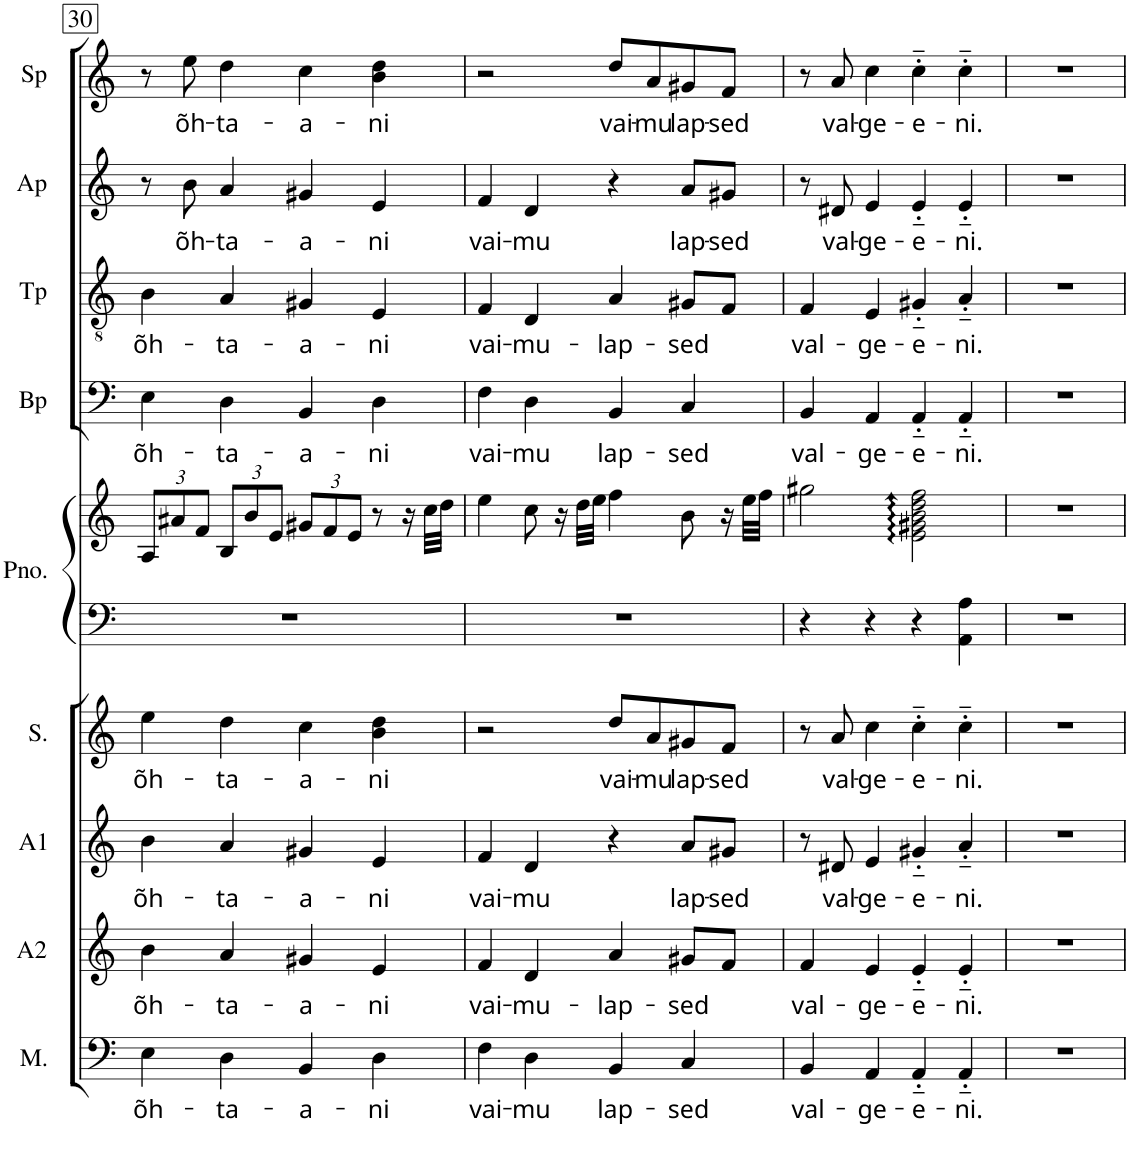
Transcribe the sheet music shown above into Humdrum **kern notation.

**kern	**text	**kern	**text	**kern	**text	**kern	**text	**kern	**kern	**kern	**text	**kern	**text	**kern	**text	**kern	**text
*part9	*part9	*part8	*part8	*part7	*part7	*part6	*part6	*part5	*part5	*part4	*part4	*part3	*part3	*part2	*part2	*part1	*part1
*staff10	*staff10	*staff9	*staff9	*staff8	*staff8	*staff7	*staff7	*staff6	*staff5	*staff4	*staff4	*staff3	*staff3	*staff2	*staff2	*staff1	*staff1
*I"Men	*	*I"Alto II	*	*I"Alto I	*	*I"Soprano	*	*I"Piano	*	*I"cp Basso	*	*I"cp Tenore	*	*I"cp Alto	*	*I"cp Soprano	*
*I'M.	*	*I'A2	*	*I'A1	*	*I'S.	*	*I'Pno.	*	*	*	*	*	*	*	*I'Sp	*
!!LO:PB:g=z
*clefF4	*	*clefG2	*	*clefG2	*	*clefG2	*	*clefF4	*clefG2	*clefF4	*	*clefGv2	*	*clefG2	*	*clefG2	*
*	*	*Trd1c2	*	*Trd1c2	*	*	*	*	*	*	*	*	*	*Trd1c2	*	*	*
*k[]	*	*k[]	*	*k[]	*	*k[]	*	*k[]	*k[]	*k[]	*	*k[]	*	*k[]	*	*k[]	*
*M4/4	*	*M4/4	*	*M4/4	*	*M4/4	*	*M4/4	*M4/4	*M4/4	*	*M4/4	*	*M4/4	*	*M4/4	*
=30	=30	=30	=30	=30	=30	=30	=30	=30	=30	=30	=30	=30	=30	=30	=30	=30	=30
!	!LO:LY:b	!	!LO:LY:b	!	!LO:LY:b	!	!LO:LY:b	!	!	!	!	!	!	!	!	!	!
*	*	*	*	*	*	*	*	*	*Xbrackettup	*	*	*	*	*	*	*	*
!	!	!	!	!	!	!	!	!	!	!	!LO:LY:b	!	!LO:LY:b	!	!	!	!
4E\	õh-	4b\	õh-	4b\	õh-	4ee\	õh-	1r	12A/L	4E\	õh-	4B\	õh-	8r	.	8r	.
.	.	.	.	.	.	.	.	.	12a#X/	.	.	.	.	.	.	.	.
!	!	!	!	!	!	!	!	!	!	!	!	!	!	!	!LO:LY:b	!	!LO:LY:b
.	.	.	.	.	.	.	.	.	.	.	.	.	.	8b\	õh-	8ee\	õh-
.	.	.	.	.	.	.	.	.	12f/J	.	.	.	.	.	.	.	.
!	!LO:LY:b	!	!LO:LY:b	!	!LO:LY:b	!	!LO:LY:b	!	!	!	!LO:LY:b	!	!LO:LY:b	!	!LO:LY:b	!	!LO:LY:b
4D\	-ta-	4a/	-ta-	4a/	-ta-	4dd\	-ta-	.	12B/L	4D\	-ta-	4A/	-ta-	4a/	-ta-	4dd\	-ta-
.	.	.	.	.	.	.	.	.	12b/	.	.	.	.	.	.	.	.
.	.	.	.	.	.	.	.	.	12e/J	.	.	.	.	.	.	.	.
!	!LO:LY:b	!	!LO:LY:b	!	!LO:LY:b	!	!LO:LY:b	!	!	!	!LO:LY:b	!	!LO:LY:b	!	!LO:LY:b	!	!LO:LY:b
4BB/	-a-	4g#X/	-a-	4g#X/	-a-	4cc\	-a-	.	12g#X/L	4BB/	-a-	4G#X/	-a-	4g#X/	-a-	4cc\	-a-
.	.	.	.	.	.	.	.	.	12f/	.	.	.	.	.	.	.	.
.	.	.	.	.	.	.	.	.	12e/J	.	.	.	.	.	.	.	.
!	!LO:LY:b	!	!LO:LY:b	!	!LO:LY:b	!	!LO:LY:b	!	!	!	!LO:LY:b	!	!LO:LY:b	!	!LO:LY:b	!	!LO:LY:b
4D\	-ni	4e/	-ni	4e/	-ni	4b\ 4dd\	-ni	.	8r	4D\	-ni	4E/	-ni	4e/	-ni	4b\ 4dd\	-ni
.	.	.	.	.	.	.	.	.	16r	.	.	.	.	.	.	.	.
.	.	.	.	.	.	.	.	.	32cc\LLL	.	.	.	.	.	.	.	.
.	.	.	.	.	.	.	.	.	32dd\JJJ	.	.	.	.	.	.	.	.
=31	=31	=31	=31	=31	=31	=31	=31	=31	=31	=31	=31	=31	=31	=31	=31	=31	=31
!	!LO:LY:b	!	!LO:LY:b	!	!LO:LY:b	!	!	!	!	!	!LO:LY:b	!	!LO:LY:b	!	!LO:LY:b	!	!
4F\	vai-	4f/	vai-	4f/	vai-	2r	.	1r	4ee\	4F\	vai-	4F/	vai-	4f/	vai-	2r	.
!	!LO:LY:b	!	!LO:LY:b	!	!LO:LY:b	!	!	!	!	!	!LO:LY:b	!	!LO:LY:b	!	!LO:LY:b	!	!
4D\	-mu	4d/	mu-	4d/	-mu	.	.	.	8cc\	4D\	-mu	4D/	mu-	4d/	-mu	.	.
.	.	.	.	.	.	.	.	.	16r	.	.	.	.	.	.	.	.
.	.	.	.	.	.	.	.	.	32dd\LLL	.	.	.	.	.	.	.	.
.	.	.	.	.	.	.	.	.	32ee\JJJ	.	.	.	.	.	.	.	.
!	!LO:LY:b	!	!LO:LY:b	!	!	!	!LO:LY:b	!	!	!	!LO:LY:b	!	!LO:LY:b	!	!	!	!LO:LY:b
4BB/	lap-	4a/	-lap-	4r	.	8dd/L	vai-	.	4ff\	4BB/	lap-	4A/	-lap-	4r	.	8dd/L	vai-
!	!	!	!	!	!	!	!LO:LY:b	!	!	!	!	!	!	!	!	!	!LO:LY:b
.	.	.	.	.	.	8a/	-mu	.	.	.	.	.	.	.	.	8a/	-mu
!	!LO:LY:b	!	!LO:LY:b	!	!LO:LY:b	!	!LO:LY:b	!	!	!	!LO:LY:b	!	!LO:LY:b	!	!LO:LY:b	!	!LO:LY:b
4C/	-sed	8g#X/L	-sed	8a/L	lap-	8g#X/	lap-	.	8b\	4C/	-sed	8G#X/L	-sed	8a/L	lap-	8g#X/	lap-
!	!	!	!	!	!LO:LY:b	!	!LO:LY:b	!	!	!	!	!	!	!	!LO:LY:b	!	!LO:LY:b
.	.	8f/J	.	8g#X/J	-sed	8f/J	-sed	.	16r	.	.	8F/J	.	8g#X/J	-sed	8f/J	-sed
.	.	.	.	.	.	.	.	.	32ee\LLL	.	.	.	.	.	.	.	.
.	.	.	.	.	.	.	.	.	32ff\JJJ	.	.	.	.	.	.	.	.
=32	=32	=32	=32	=32	=32	=32	=32	=32	=32	=32	=32	=32	=32	=32	=32	=32	=32
!	!LO:LY:b	!	!LO:LY:b	!	!	!	!	!	!	!	!LO:LY:b	!	!LO:LY:b	!	!	!	!
4BB/	val-	4f/	val-	8r	.	8r	.	4r	2gg#X\	4BB/	val-	4F/	val-	8r	.	8r	.
!	!	!	!	!	!LO:LY:b	!	!LO:LY:b	!	!	!	!	!	!	!	!LO:LY:b	!	!LO:LY:b
.	.	.	.	8d#X/	val-	8a/	val-	.	.	.	.	.	.	8d#X/	val-	8a/	val-
!	!LO:LY:b	!	!LO:LY:b	!	!LO:LY:b	!	!LO:LY:b	!	!	!	!LO:LY:b	!	!LO:LY:b	!	!LO:LY:b	!	!LO:LY:b
4AA/	-ge-	4e/	-ge-	4e/	-ge-	4cc\	-ge-	4r	.	4AA/	-ge-	4E/	-ge-	4e/	-ge-	4cc\	-ge-
!	!LO:LY:b	!	!LO:LY:b	!	!LO:LY:b	!	!LO:LY:b	!	!	!	!LO:LY:b	!	!LO:LY:b	!	!LO:LY:b	!	!LO:LY:b
4AA'~/	-e-	4e'~/	-e-	4g#X'~/	-e-	4cc'~\	-e-	4r	2e\ 2g#X\ 2b\ 2dd\ 2ff\	4AA'~/	-e-	4G#X'~/	-e-	4e'~/	-e-	4cc'~\	-e-
!	!LO:LY:b	!	!LO:LY:b	!	!LO:LY:b	!	!LO:LY:b	!	!	!	!LO:LY:b	!	!LO:LY:b	!	!LO:LY:b	!	!LO:LY:b
4AA'~/	-ni.	4e'~/	-ni.	4a'~/	-ni.	4cc'~\	-ni.	4AA\ 4A\	.	4AA'~/	-ni.	4A'~/	-ni.	4e'~/	-ni.	4cc'~\	-ni.
=33	=33	=33	=33	=33	=33	=33	=33	=33	=33	=33	=33	=33	=33	=33	=33	=33	=33
1r	.	1r	.	1r	.	1r	.	1r	1r	1r	.	1r	.	1r	.	1r	.
=	=	=	=	=	=	=	=	=	=	=	=	=	=	=	=	=	=
*-	*-	*-	*-	*-	*-	*-	*-	*-	*-	*-	*-	*-	*-	*-	*-	*-	*-
